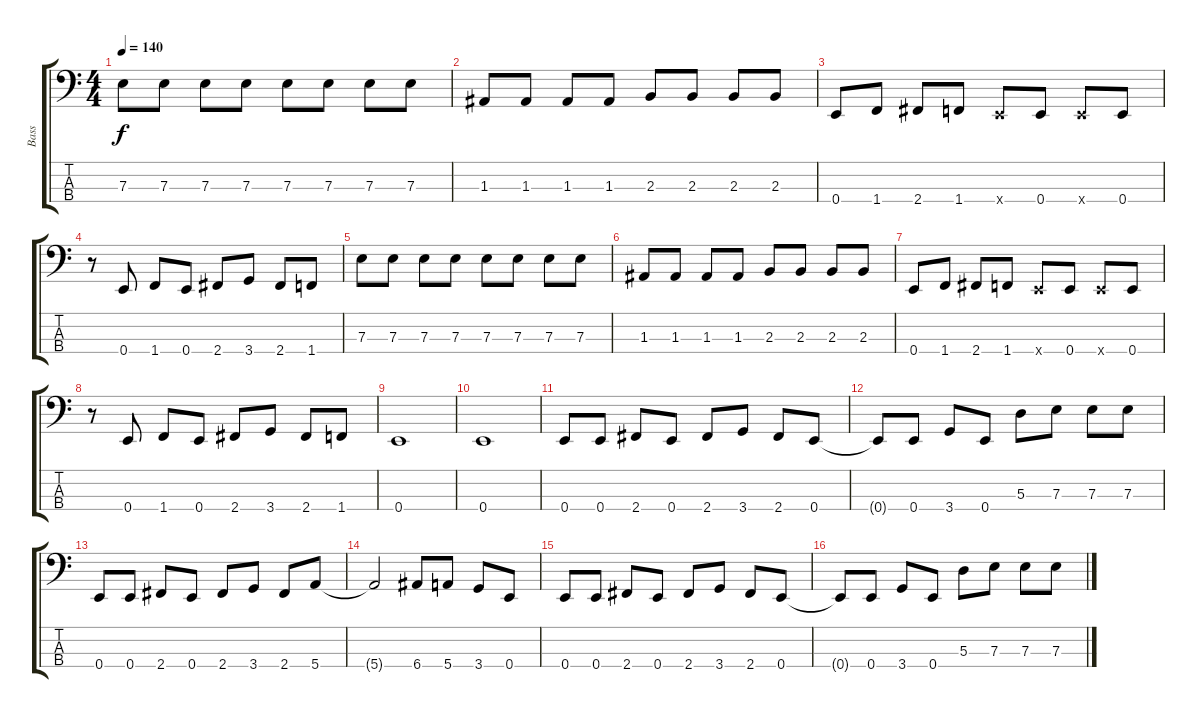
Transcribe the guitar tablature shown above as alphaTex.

\track ("Bass" "Bass") {instrument electricbasspick}
\staff {score tabs}
\tuning (G2 D2 A1 E1) {hide}
\ts (4 4)
\tempo 140
\clef f4
\ks c
7.3.8{dy f} 7.3.8 7.3.8 7.3.8 7.3.8 7.3.8 7.3.8 7.3.8 |
1.3.8 1.3.8 1.3.8 1.3.8 2.3.8 2.3.8 2.3.8 2.3.8 |
0.4.8 1.4.8 2.4.8 1.4.8 0.4{x}.8 0.4.8 0.4{x}.8 0.4.8 |
r.8 0.4.8 1.4.8 0.4.8 2.4.8 3.4.8 2.4.8 1.4.8 |
7.3.8 7.3.8 7.3.8 7.3.8 7.3.8 7.3.8 7.3.8 7.3.8 |
1.3.8 1.3.8 1.3.8 1.3.8 2.3.8 2.3.8 2.3.8 2.3.8 |
0.4.8 1.4.8 2.4.8 1.4.8 0.4{x}.8 0.4.8 0.4{x}.8 0.4.8 |
r.8 0.4.8 1.4.8 0.4.8 2.4.8 3.4.8 2.4.8 1.4.8 |
0.4.1 |
0.4.1 |
0.4.8 0.4.8 2.4.8 0.4.8 2.4.8 3.4.8 2.4.8 0.4.8 |
0.4{t}.8 0.4.8 3.4.8 0.4.8 5.3.8 7.3.8 7.3.8 7.3.8 |
0.4.8 0.4.8 2.4.8 0.4.8 2.4.8 3.4.8 2.4.8 5.4.8 |
5.4{t}.2 6.4.8 5.4.8 3.4.8 0.4.8 |
0.4.8 0.4.8 2.4.8 0.4.8 2.4.8 3.4.8 2.4.8 0.4.8 |
0.4{t}.8 0.4.8 3.4.8 0.4.8 5.3.8 7.3.8 7.3.8 7.3.8
